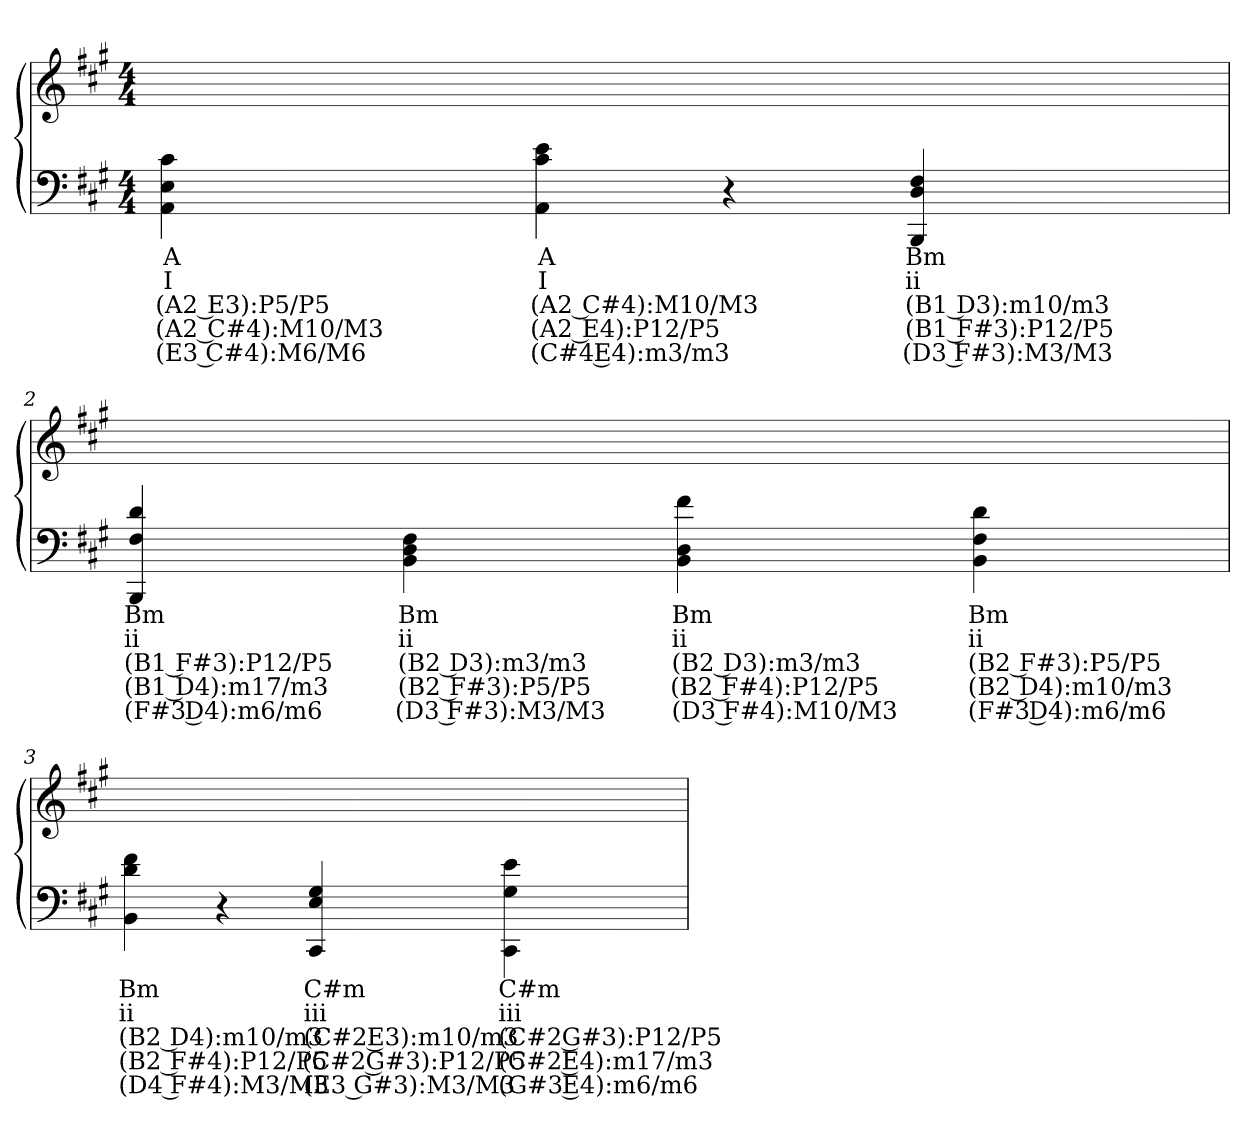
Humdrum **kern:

**kern	**text	**text	**text	**text	**text	**kern
*part2	*part2	*part2	*part2	*part2	*part2	*part1
*staff2	*staff2	*staff2	*staff2	*staff2	*staff2	*staff1
*clefF4	*	*	*	*	*	*clefG2
*k[f#c#g#]	*	*	*	*	*	*k[f#c#g#]
*A:	*	*	*	*	*	*A:
*M4/4	*	*	*	*	*	*M4/4
*MM60	*	*	*	*	*	*MM60
=1	=1	=1	=1	=1	=1	=1
4AA 4E 4c#	A	I	(A2 E3):P5/P5	(A2 C#4):M10/M3	(E3 C#4):M6/M6	1ryy
4AA 4c# 4e	A	I	(A2 C#4):M10/M3	(A2 E4):P12/P5	(C#4 E4):m3/m3	.
4r	.	.	.	.	.	.
4BBB 4D 4F#	Bm	ii	(B1 D3):m10/m3	(B1 F#3):P12/P5	(D3 F#3):M3/M3	.
=2	=2	=2	=2	=2	=2	=2
4BBB 4F# 4d	Bm	ii	(B1 F#3):P12/P5	(B1 D4):m17/m3	(F#3 D4):m6/m6	1ryy
4BB 4D 4F#	Bm	ii	(B2 D3):m3/m3	(B2 F#3):P5/P5	(D3 F#3):M3/M3	.
4BB 4D 4f#	Bm	ii	(B2 D3):m3/m3	(B2 F#4):P12/P5	(D3 F#4):M10/M3	.
4BB 4F# 4d	Bm	ii	(B2 F#3):P5/P5	(B2 D4):m10/m3	(F#3 D4):m6/m6	.
=3	=3	=3	=3	=3	=3	=3
4BB 4d 4f#	Bm	ii	(B2 D4):m10/m3	(B2 F#4):P12/P5	(D4 F#4):M3/M3	1ryy
4r	.	.	.	.	.	.
4CC# 4E 4G#	C#m	iii	(C#2 E3):m10/m3	(C#2 G#3):P12/P5	(E3 G#3):M3/M3	.
4CC# 4G# 4e	C#m	iii	(C#2 G#3):P12/P5	(C#2 E4):m17/m3	(G#3 E4):m6/m6	.
=	=	=	=	=	=	=
*-	*-	*-	*-	*-	*-	*-
